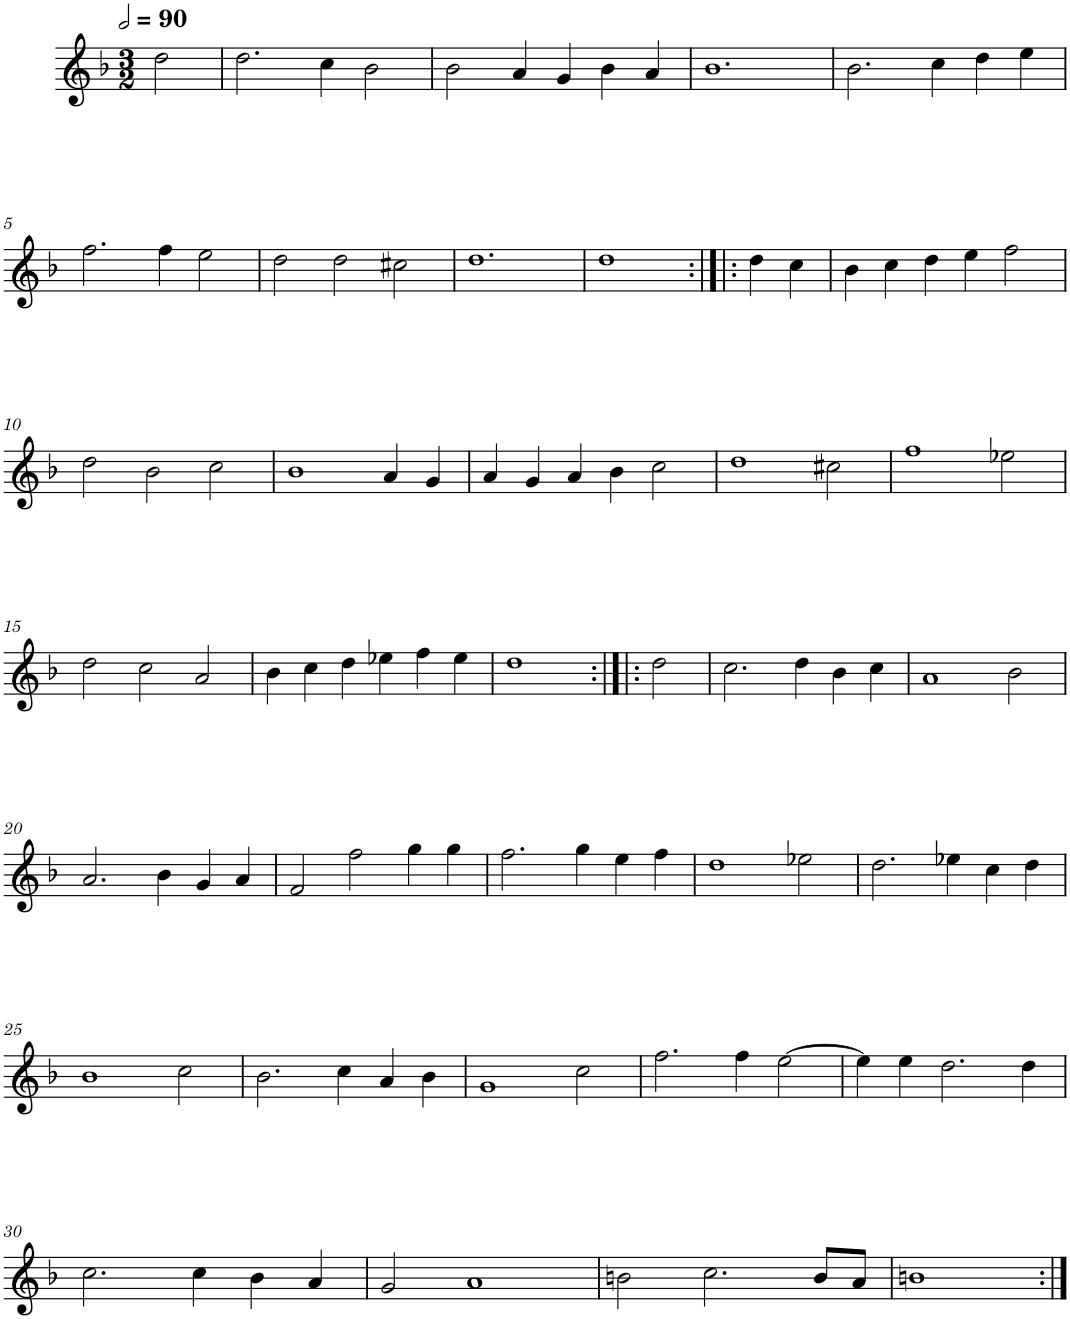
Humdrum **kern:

**kern
*part1
*staff1
*I"Quatre parties
*clefG2
*k[b-]
*M3/2
*MM180
=
2dd\
=1
2.dd\
4cc\
2b-\
=2
2b-\
4a/
4g/
4b-\
4a/
=3
1.b-
=4
2.b-\
4cc\
4dd\
4ee\
!!LO:LB:g=z
=5
2.ff\
4ff\
2ee\
=6
2dd\
2dd\
2cc#X\
=7
1.dd
=8
1dd
4dd\
4cc\
=9
4b-\
4cc\
4dd\
4ee\
2ff\
!!LO:LB:g=z
=10
2dd\
2b-\
2cc\
=11
1b-
4a/
4g/
=12
4a/
4g/
4a/
4b-\
2cc\
=13
1dd
2cc#X\
=14
1ff
2ee-X\
!!LO:LB:g=z
=15
2dd\
2cc\
2a/
=16
4b-\
4cc\
4dd\
4ee-X\
4ff\
4ee-\
=17
1dd
2dd\
=18
2.cc\
4dd\
4b-\
4cc\
=19
1a
2b-\
!!LO:LB:g=z
=20
2.a/
4b-\
4g/
4a/
=21
2f/
2ff\
4gg\
4gg\
=22
2.ff\
4gg\
4ee\
4ff\
=23
1dd
2ee-X\
=24
2.dd\
4ee-X\
4cc\
4dd\
!!LO:LB:g=z
=25
1b-
2cc\
=26
2.b-\
4cc\
4a/
4b-\
=27
1g
2cc\
=28
2.ff\
4ff\
[2ee\
=29
4ee\]
4ee\
2.dd\
4dd\
!!LO:LB:g=z
=30
2.cc\
4cc\
4b-\
4a/
=31
2g/
1a
=32
2bn\
2.cc\
8b/L
8a/J
=33
1bn
=:|!
*-
